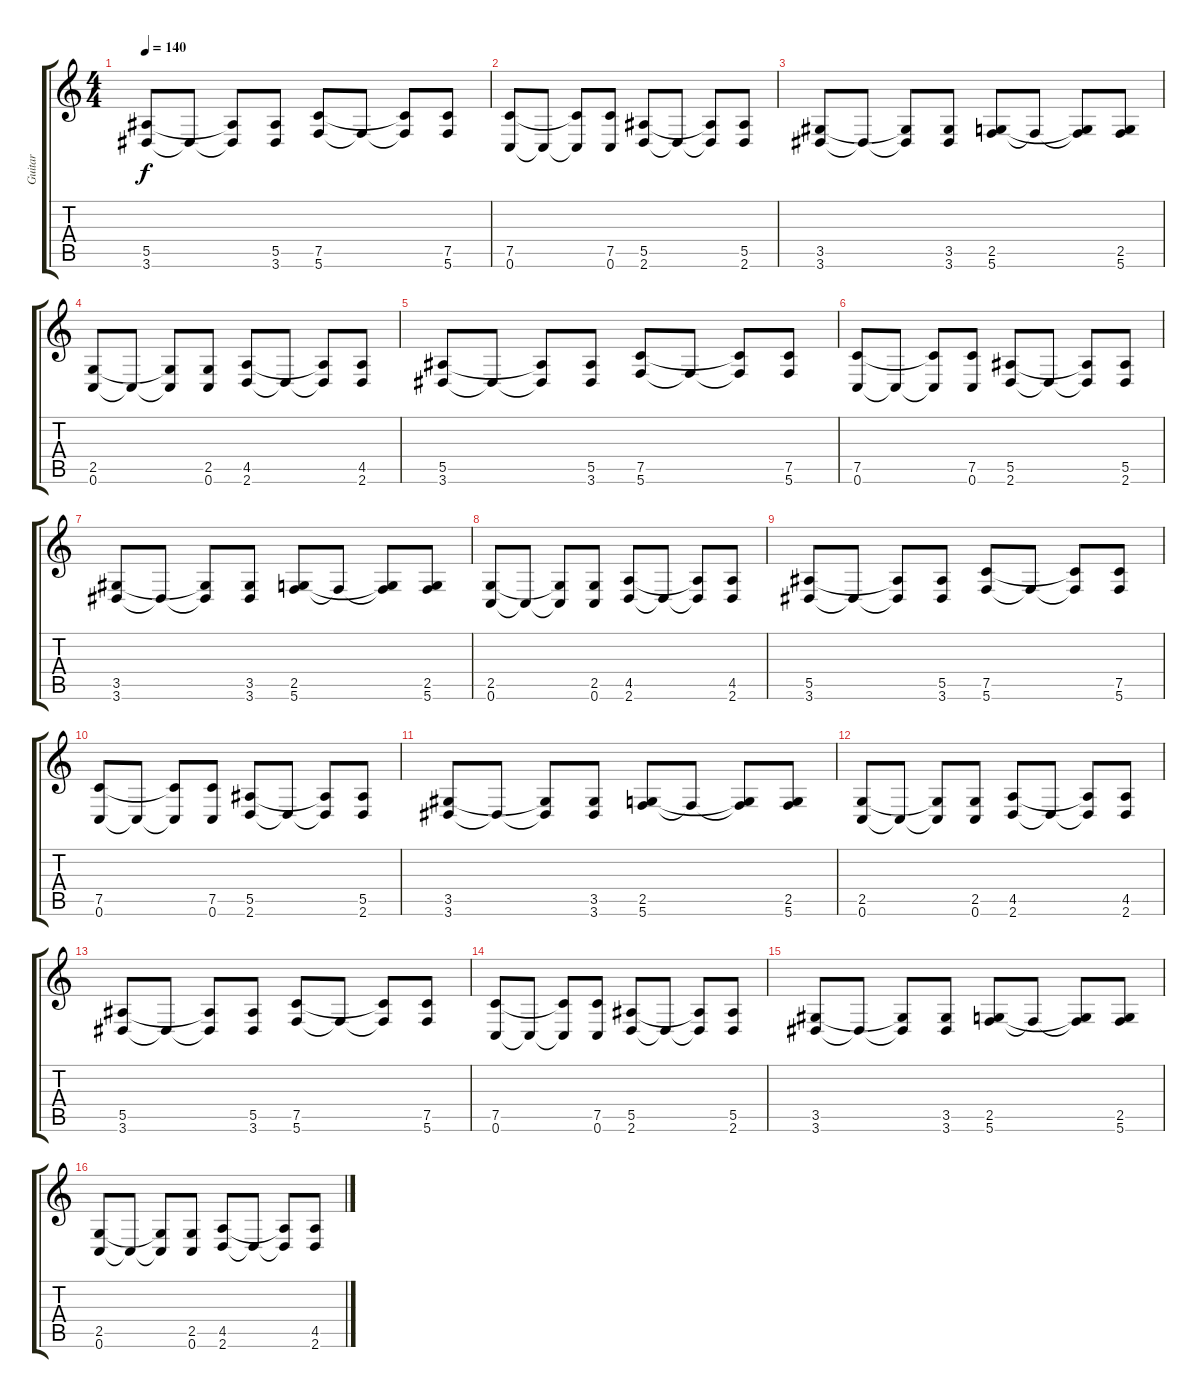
\track ("Guitar" "Guitar") {instrument overdrivenguitar}
\staff {score tabs}
\tuning (C4 G3 Eb3 Bb2 F2 C2) {hide}
\ts (4 4)
\tempo 140
\clef g2
\ks c
(5.5 3.6).8{dy f} 3.6{t}.8 (5.5{t} 3.6{t}).8 (5.5 3.6).8 (7.5 5.6).8 5.6{t}.8 (7.5{t} 5.6{t}).8 (7.5 5.6).8 |
(7.5 0.6).8 0.6{t}.8 (7.5{t} 0.6{t}).8 (7.5 0.6).8 (5.5 2.6).8 2.6{t}.8 (5.5{t} 2.6{t}).8 (5.5 2.6).8 |
(3.5 3.6).8 3.6{t}.8 (3.5{t} 3.6{t}).8 (3.5 3.6).8 (2.5 5.6).8 5.6{t}.8 (2.5{t} 5.6{t}).8 (2.5 5.6).8 |
(2.5 0.6).8 0.6{t}.8 (2.5{t} 0.6{t}).8 (2.5 0.6).8 (4.5 2.6).8 2.6{t}.8 (4.5{t} 2.6{t}).8 (4.5 2.6).8 |
(5.5 3.6).8 3.6{t}.8 (5.5{t} 3.6{t}).8 (5.5 3.6).8 (7.5 5.6).8 5.6{t}.8 (7.5{t} 5.6{t}).8 (7.5 5.6).8 |
(7.5 0.6).8 0.6{t}.8 (7.5{t} 0.6{t}).8 (7.5 0.6).8 (5.5 2.6).8 2.6{t}.8 (5.5{t} 2.6{t}).8 (5.5 2.6).8 |
(3.5 3.6).8 3.6{t}.8 (3.5{t} 3.6{t}).8 (3.5 3.6).8 (2.5 5.6).8 5.6{t}.8 (2.5{t} 5.6{t}).8 (2.5 5.6).8 |
(2.5 0.6).8 0.6{t}.8 (2.5{t} 0.6{t}).8 (2.5 0.6).8 (4.5 2.6).8 2.6{t}.8 (4.5{t} 2.6{t}).8 (4.5 2.6).8 |
(5.5 3.6).8 3.6{t}.8 (5.5{t} 3.6{t}).8 (5.5 3.6).8 (7.5 5.6).8 5.6{t}.8 (7.5{t} 5.6{t}).8 (7.5 5.6).8 |
(7.5 0.6).8 0.6{t}.8 (7.5{t} 0.6{t}).8 (7.5 0.6).8 (5.5 2.6).8 2.6{t}.8 (5.5{t} 2.6{t}).8 (5.5 2.6).8 |
(3.5 3.6).8 3.6{t}.8 (3.5{t} 3.6{t}).8 (3.5 3.6).8 (2.5 5.6).8 5.6{t}.8 (2.5{t} 5.6{t}).8 (2.5 5.6).8 |
(2.5 0.6).8 0.6{t}.8 (2.5{t} 0.6{t}).8 (2.5 0.6).8 (4.5 2.6).8 2.6{t}.8 (4.5{t} 2.6{t}).8 (4.5 2.6).8 |
(5.5 3.6).8 3.6{t}.8 (5.5{t} 3.6{t}).8 (5.5 3.6).8 (7.5 5.6).8 5.6{t}.8 (7.5{t} 5.6{t}).8 (7.5 5.6).8 |
(7.5 0.6).8 0.6{t}.8 (7.5{t} 0.6{t}).8 (7.5 0.6).8 (5.5 2.6).8 2.6{t}.8 (5.5{t} 2.6{t}).8 (5.5 2.6).8 |
(3.5 3.6).8 3.6{t}.8 (3.5{t} 3.6{t}).8 (3.5 3.6).8 (2.5 5.6).8 5.6{t}.8 (2.5{t} 5.6{t}).8 (2.5 5.6).8 |
(2.5 0.6).8 0.6{t}.8 (2.5{t} 0.6{t}).8 (2.5 0.6).8 (4.5 2.6).8 2.6{t}.8 (4.5{t} 2.6{t}).8 (4.5 2.6).8
